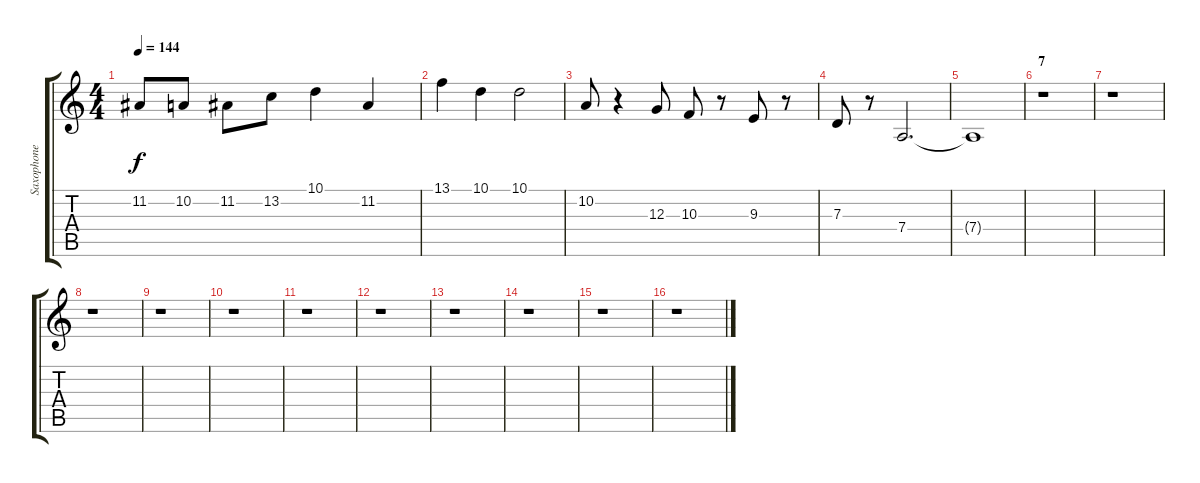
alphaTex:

\track ("Saxophone" "Saxophone") {instrument altosax}
\staff {score tabs}
\tuning (E4 B3 G3 D3 A2 E2) {hide}
\ts (4 4)
\tempo 144
\clef g2
\ks c
11.2.8{dy f} 10.2.8 11.2.8 13.2.8 10.1.4 11.2.4 |
13.1.4 10.1.4 10.1.2 |
10.2.8 r.4 12.3.8 10.3.8 r.8 9.3.8 r.8 |
7.3.8 r.8 7.4.2{d} |
7.4{t}.1 |
\section ("" "7")
r.1 |
r.1 |
r.1 |
r.1 |
r.1 |
r.1 |
r.1 |
r.1 |
r.1 |
r.1 |
r.1
